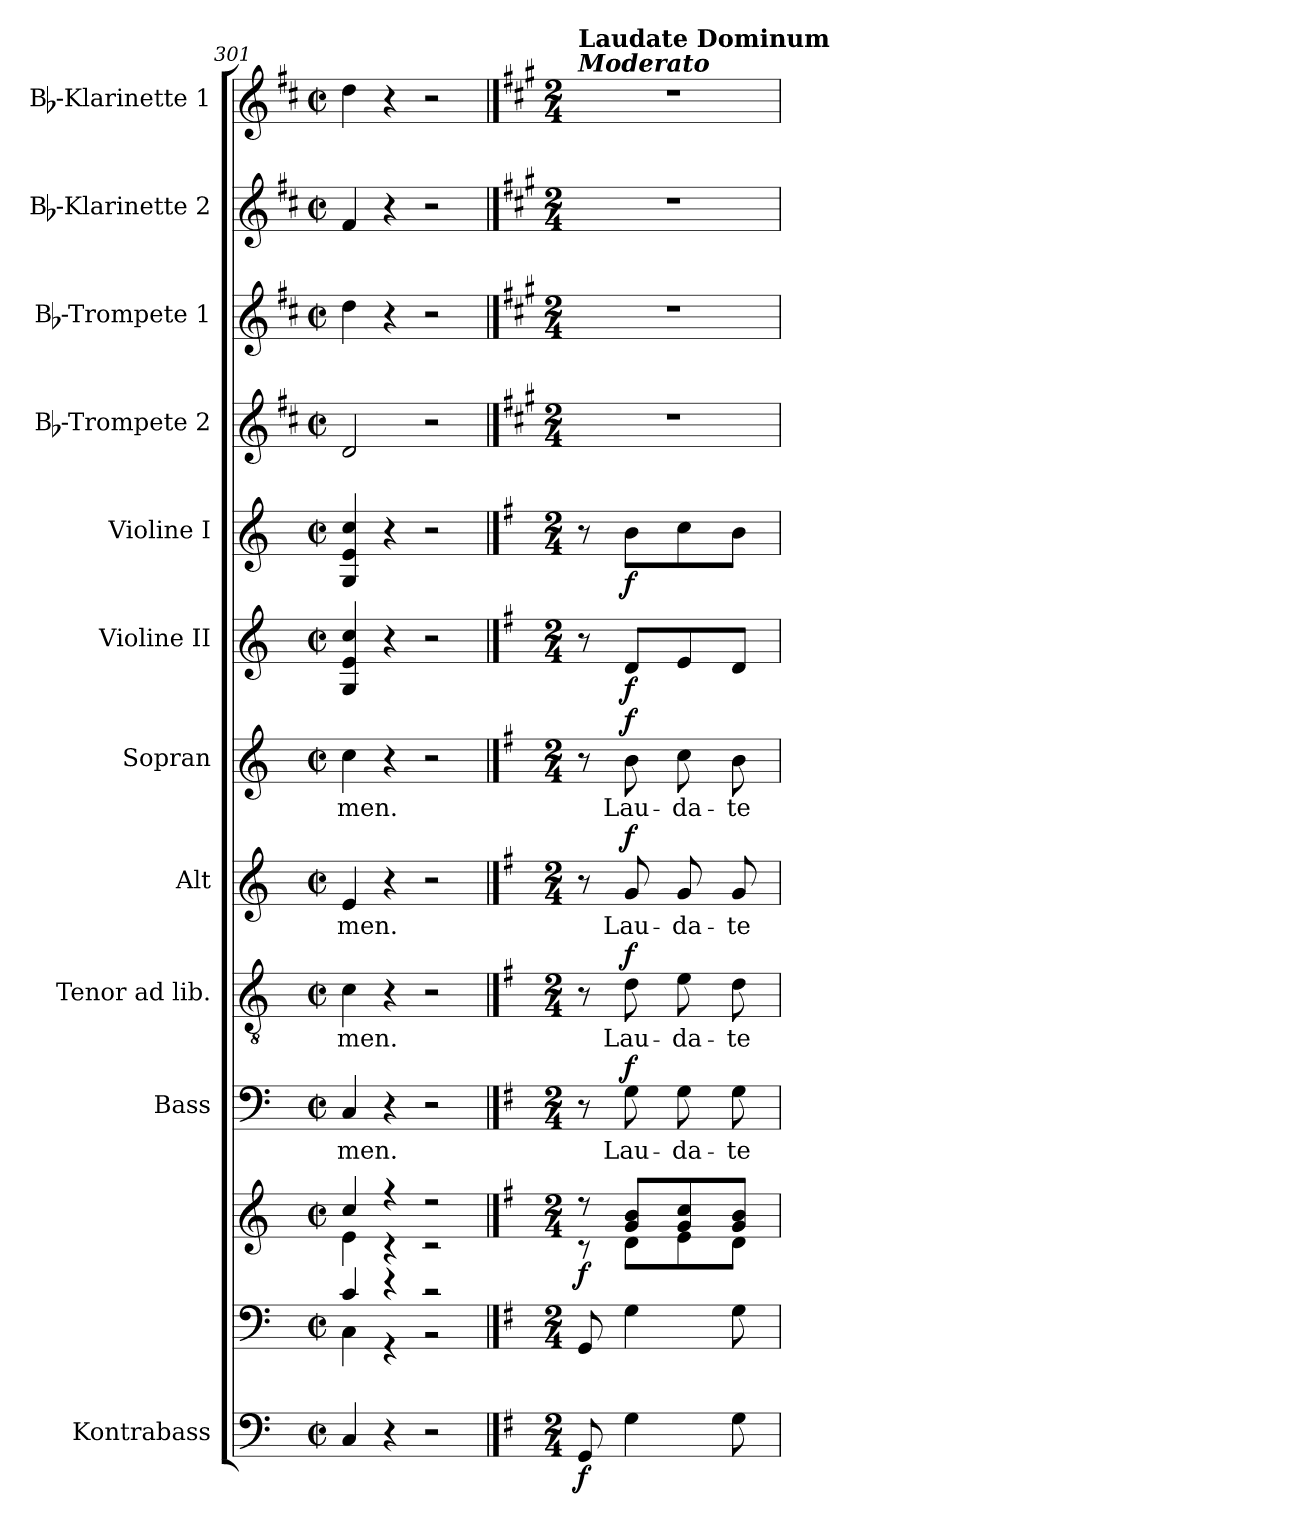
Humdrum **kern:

**kern	**dynam	**kern	**kern	**dynam	**kern	**text	**dynam	**kern	**text	**dynam	**kern	**text	**dynam	**kern	**text	**dynam	**kern	**dynam	**kern	**dynam	**kern	**kern	**kern	**kern
*part12	*part12	*part11	*part11	*part11	*part10	*part10	*part10	*part9	*part9	*part9	*part8	*part8	*part8	*part7	*part7	*part7	*part6	*part6	*part5	*part5	*part4	*part3	*part2	*part1
*staff13	*staff13	*staff12	*staff11	*staff11/12	*staff10	*staff10	*staff10	*staff9	*staff9	*staff9	*staff8	*staff8	*staff8	*staff7	*staff7	*staff7	*staff6	*staff6	*staff5	*staff5	*staff4	*staff3	*staff2	*staff1
*I"Kontrabass	*	*	*	*	*I"Bass	*	*	*I"Tenor ad lib.	*	*	*I"Alt	*	*	*I"Sopran	*	*	*I"Violine II	*	*I"Violine I	*	*I"Bb-Trompete 2	*I"Bb-Trompete 1	*I"Bb-Klarinette 2	*I"Bb-Klarinette 1
*I'Kb.	*	*	*	*	*I'B.	*	*	*I'T.	*	*	*I'A.	*	*	*I'S.	*	*	*I'Vl. II	*	*I'Vl. I	*	*I'Bb Trp. 2	*I'Bb Trp. 1	*I'Bb Kl. 2	*I'Bb Kl. 1
*clefF4	*	*clefF4	*clefG2	*	*clefF4	*	*	*clefGv2	*	*	*clefG2	*	*	*clefG2	*	*	*clefG2	*	*clefG2	*	*clefG2	*clefG2	*clefG2	*clefG2
*ITrd7c12	*	*	*	*	*	*	*	*	*	*	*	*	*	*	*	*	*	*	*	*	*ITrd1c2	*ITrd1c2	*ITrd1c2	*ITrd1c2
*k[]	*	*k[]	*k[]	*	*k[]	*	*	*k[]	*	*	*k[]	*	*	*k[]	*	*	*k[]	*	*k[]	*	*k[]	*k[]	*k[]	*k[]
*C:	*	*C:	*C:	*	*C:	*	*	*C:	*	*	*C:	*	*	*C:	*	*	*C:	*	*C:	*	*C:	*C:	*C:	*C:
*M2/2	*	*M2/2	*M2/2	*	*M2/2	*	*	*M2/2	*	*	*M2/2	*	*	*M2/2	*	*	*M2/2	*	*M2/2	*	*M2/2	*M2/2	*M2/2	*M2/2
*met(c|)	*	*met(c|)	*met(c|)	*	*met(c|)	*	*	*met(c|)	*	*	*met(c|)	*	*	*met(c|)	*	*	*met(c|)	*	*met(c|)	*	*met(c|)	*met(c|)	*met(c|)	*met(c|)
=301	=301	=301	=301	=301	=301	=301	=301	=301	=301	=301	=301	=301	=301	=301	=301	=301	=301	=301	=301	=301	=301	=301	=301	=301
*	*	*^	*^	*	*	*	*	*	*	*	*	*	*	*	*	*	*	*	*	*	*	*	*	*
!	!	!	!	!	!	!	!	!LO:LY:b	!	!	!LO:LY:b	!	!	!LO:LY:b	!	!	!LO:LY:b	!	!	!	!	!	!	!	!	!
4CC/	.	4c/	4C\	4cc/	4e\	.	4C/	-men.	.	4c\	-men.	.	4e/	-men.	.	4cc\	-men.	.	4G/ 4e/ 4cc/	.	4G/ 4e/ 4cc/	.	2c/	4cc\	4e/	4cc\
4r	.	4r	4r	4r	4r	.	4r	.	.	4r	.	.	4r	.	.	4r	.	.	4r	.	4r	.	.	4r	4r	4r
2r	.	2r	2r	2r	2r	.	2r	.	.	2r	.	.	2r	.	.	2r	.	.	2r	.	2r	.	2r	2r	2r	2r
*	*	*v	*v	*	*	*	*	*	*	*	*	*	*	*	*	*	*	*	*	*	*	*	*	*	*	*
!!LO:PB:g=z
==302	==302	==302	==302	==302	==302	==302	==302	==302	==302	==302	==302	==302	==302	==302	==302	==302	==302	==302	==302	==302	==302	==302	==302	==302	==302
*k[f#]	*	*k[f#]	*k[f#]	*	*	*k[f#]	*	*	*k[f#]	*	*	*k[f#]	*	*	*k[f#]	*	*	*k[f#]	*	*k[f#]	*	*k[f#]	*k[f#]	*k[f#]	*k[f#]
*G:	*	*G:	*G:	*	*	*G:	*	*	*G:	*	*	*G:	*	*	*G:	*	*	*G:	*	*G:	*	*G:	*G:	*G:	*G:
*M2/4	*	*M2/4	*M2/4	*	*	*M2/4	*	*	*M2/4	*	*	*M2/4	*	*	*M2/4	*	*	*M2/4	*	*M2/4	*	*M2/4	*M2/4	*M2/4	*M2/4
*	*	*^	*	*	*	*	*	*	*	*	*	*	*	*	*	*	*	*	*	*	*	*	*	*	*
!	!	!	!	!	!	!	!	!	!	!	!	!	!	!	!	!	!	!	!	!	!	!	!	!	!	!LO:TX:a:Bi:t=Moderato
!	!	!	!	!	!	!	!	!	!	!	!	!	!	!	!	!	!	!	!	!	!	!	!	!	!	!LO:TX:a:B:t=Laudate Dominum
!	!LO:DY:b	!	!	!	!	!LO:DY:b	!	!	!	!	!	!	!	!	!	!	!	!	!	!	!	!	!	!	!	!
*	*	*v	*v	*	*	*	*	*	*	*	*	*	*	*	*	*	*	*	*	*	*	*	*	*	*	*
8GGG/	f	8GG/	8r	8r	f	8r	.	.	8r	.	.	8r	.	.	8r	.	.	8r	.	8r	.	2r	2r	2r	2r
!	!	!	!	!	!	!	!LO:LY:b	!LO:DY:a	!	!LO:LY:b	!LO:DY:a	!	!LO:LY:b	!LO:DY:a	!	!LO:LY:b	!LO:DY:a	!	!LO:DY:b	!	!LO:DY:b	!	!	!	!
4GG\	.	4G\	8g/ 8b/L	8d\L	.	8G\	Lau-	f	8d\	Lau-	f	8g/	Lau-	f	8b\	Lau-	f	8d/L	f	8b\L	f	.	.	.	.
!	!	!	!	!	!	!	!LO:LY:b	!	!	!LO:LY:b	!	!	!LO:LY:b	!	!	!LO:LY:b	!	!	!	!	!	!	!	!	!
.	.	.	8g/ 8cc/	8e\	.	8G\	-da-	.	8e\	-da-	.	8g/	-da-	.	8cc\	-da-	.	8e/	.	8cc\	.	.	.	.	.
!	!	!	!	!	!	!	!LO:LY:b	!	!	!LO:LY:b	!	!	!LO:LY:b	!	!	!LO:LY:b	!	!	!	!	!	!	!	!	!
8GG\	.	8G\	8g/ 8b/J	8d\J	.	8G\	-te	.	8d\	-te	.	8g/	-te	.	8b\	-te	.	8d/J	.	8b\J	.	.	.	.	.
*	*	*	*v	*v	*	*	*	*	*	*	*	*	*	*	*	*	*	*	*	*	*	*	*	*	*
=	=	=	=	=	=	=	=	=	=	=	=	=	=	=	=	=	=	=	=	=	=	=	=	=
*-	*-	*-	*-	*-	*-	*-	*-	*-	*-	*-	*-	*-	*-	*-	*-	*-	*-	*-	*-	*-	*-	*-	*-	*-
